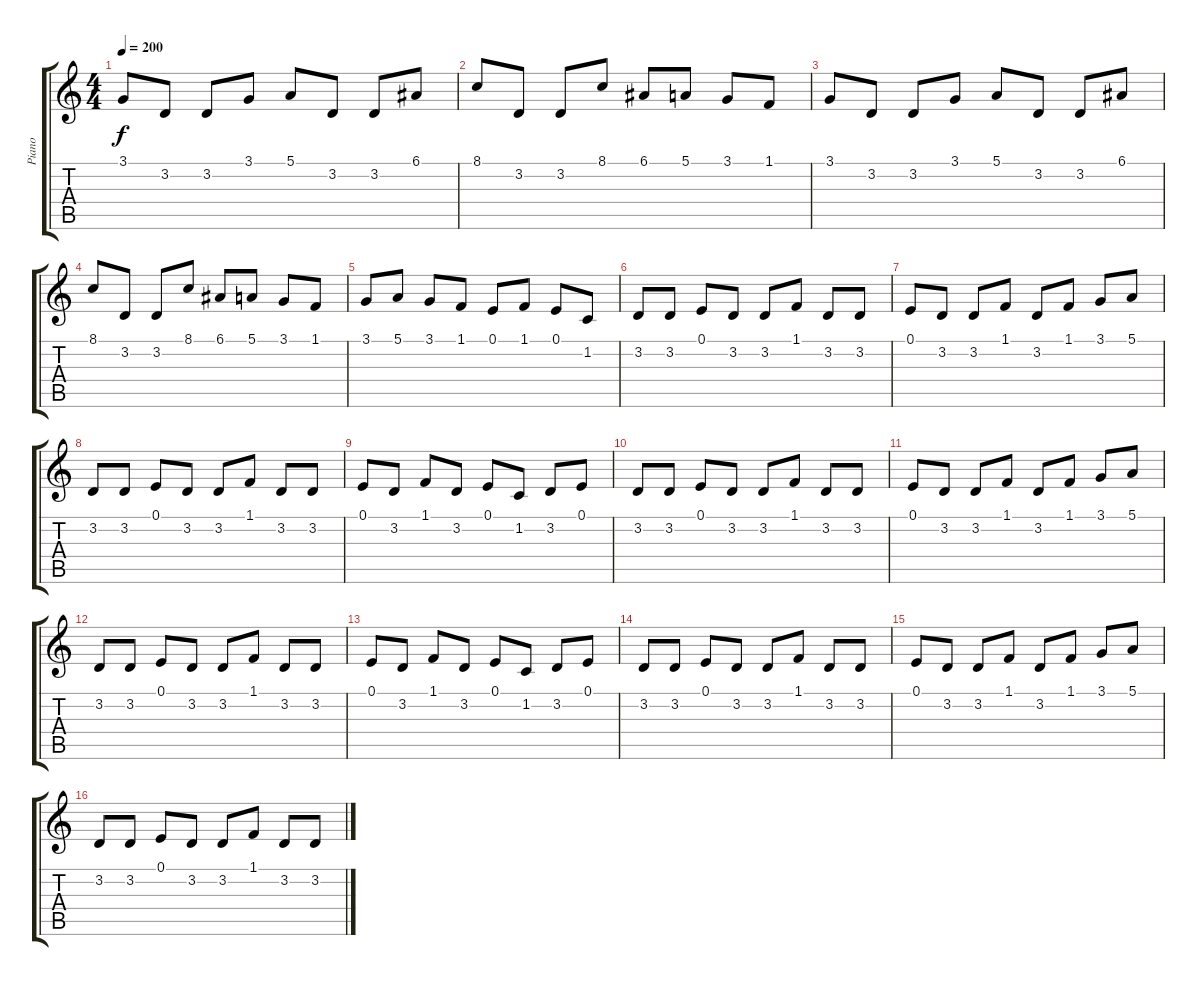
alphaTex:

\track ("Piano" "Piano") {instrument acousticgrandpiano}
\staff {score tabs}
\tuning (E4 B3 Ab3 E3 B2 E2) {hide}
\ts (4 4)
\tempo 200
\clef g2
\ks c
3.1.8{dy f} 3.2.8 3.2.8 3.1.8 5.1.8 3.2.8 3.2.8 6.1.8 |
8.1.8 3.2.8 3.2.8 8.1.8 6.1.8 5.1.8 3.1.8 1.1.8 |
3.1.8 3.2.8 3.2.8 3.1.8 5.1.8 3.2.8 3.2.8 6.1.8 |
8.1.8 3.2.8 3.2.8 8.1.8 6.1.8 5.1.8 3.1.8 1.1.8 |
3.1.8 5.1.8 3.1.8 1.1.8 0.1.8 1.1.8 0.1.8 1.2.8 |
3.2.8 3.2.8 0.1.8 3.2.8 3.2.8 1.1.8 3.2.8 3.2.8 |
0.1.8 3.2.8 3.2.8 1.1.8 3.2.8 1.1.8 3.1.8 5.1.8 |
3.2.8 3.2.8 0.1.8 3.2.8 3.2.8 1.1.8 3.2.8 3.2.8 |
0.1.8 3.2.8 1.1.8 3.2.8 0.1.8 1.2.8 3.2.8 0.1.8 |
3.2.8 3.2.8 0.1.8 3.2.8 3.2.8 1.1.8 3.2.8 3.2.8 |
0.1.8 3.2.8 3.2.8 1.1.8 3.2.8 1.1.8 3.1.8 5.1.8 |
3.2.8 3.2.8 0.1.8 3.2.8 3.2.8 1.1.8 3.2.8 3.2.8 |
0.1.8 3.2.8 1.1.8 3.2.8 0.1.8 1.2.8 3.2.8 0.1.8 |
3.2.8 3.2.8 0.1.8 3.2.8 3.2.8 1.1.8 3.2.8 3.2.8 |
0.1.8 3.2.8 3.2.8 1.1.8 3.2.8 1.1.8 3.1.8 5.1.8 |
3.2.8 3.2.8 0.1.8 3.2.8 3.2.8 1.1.8 3.2.8 3.2.8
